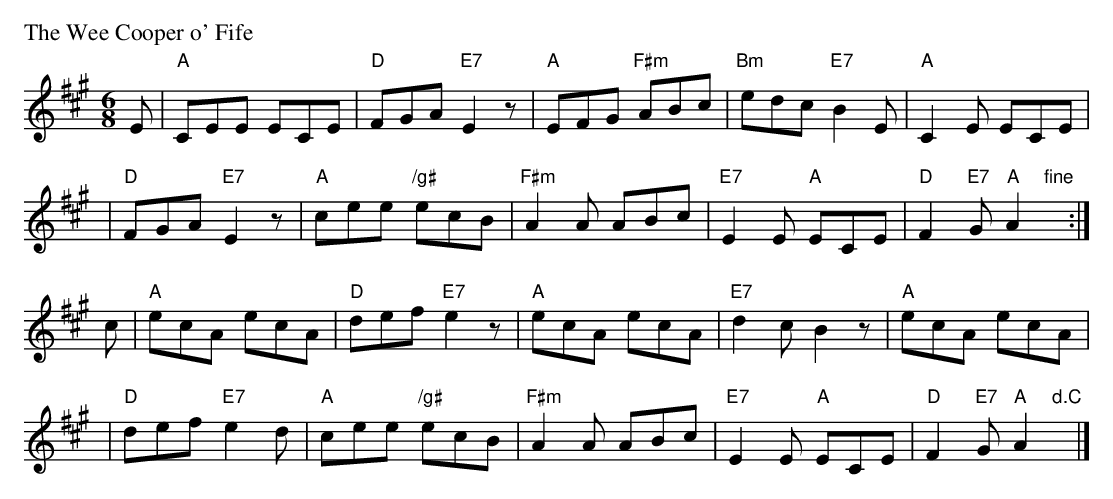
X:1
P: The Wee Cooper o' Fife
M: 6/8
L: 1/8
K: A
E \
| "A"CEE ECE \
| "D"FGA "E7"E2z \
| "A"EFG "F#m"ABc \
| "Bm"edc "E7"B2E \
| "A"C2E ECE |
| "D"FGA "E7"E2z \
| "A"cee "/g#"ecB \
| "F#m"A2A ABc \
| "E7"E2E "A"ECE \
| "D"F2"E7"G "A"A2 "fine"y:|
c \
| "A"ecA ecA \
| "D"def "E7"e2z \
| "A"ecA ecA \
| "E7"d2c B2z \
| "A"ecA ecA |
| "D"def "E7"e2d \
| "A"cee "/g#"ecB \
| "F#m"A2A ABc \
| "E7"E2E "A"ECE \
| "D"F2"E7"G "A"A2 "d.C"y|]
